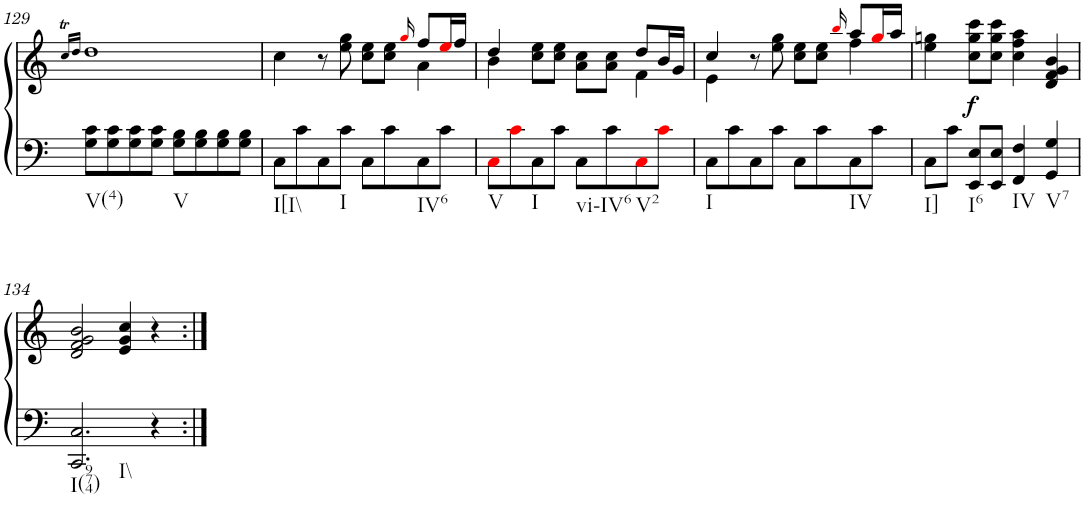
**kern	**kern	**dynam
*part1	*part1	*part1
*staff2	*staff1	*staff1/2
*I"Piano	*	*
*I'Pno.	*	*
!!LO:PB:g=z
*clefG2	*clefG2	*
*k[]	*k[]	*
*M4/4	*M4/4	*
*met(c)	*met(c)	*
=129	=129	=129
.	16qcc>/LL	.
.	16qdd/JJ	.
!LO:TX:b:t=V(4)	!	!
8G\ 8c\L	1dd	.
8G\ 8c\	.	.
8G\ 8c\	.	.
8G\ 8c\J	.	.
!LO:TX:b:t=V	!	!
8G\ 8B\L	.	.
8G\ 8B\	.	.
8G\ 8B\	.	.
8G\ 8B\J	.	.
=130	=130	=130
*	*^	*
!LO:TX:b:t=I[I\\	!	!	!
8C\L	4cc\	2ryy	.
8c\	.	.	.
8C\	8r	.	.
!LO:TX:b:t=I	!	!	!
8c\J	8ee\ 8gg\	.	.
8C\L	8cc\ 8ee\L	4ryy	.
8c\	8cc\ 8ee\J	.	.
.	16qggi/	.	.
!LO:TX:b:t=IV6	!	!	!
8C\	8ff/L	4a\	.
8c\J	16eei/L	.	.
.	16ff/JJ	.	.
=131	=131	=131	=131
!LO:TX:b:t=V	!	!	!
8Ci\L	4dd/	4b\	.
8ci\	.	.	.
!LO:TX:b:t=I	!	!	!
8C\	8cc\ 8ee\L	4ryy	.
8c\J	8cc\ 8ee\J	.	.
!LO:TX:b:t=vi-IV6	!	!	!
8C\L	8a\ 8cc\L	4ryy	.
8c\	8a\ 8cc\J	.	.
!LO:TX:b:t=V2	!	!	!
8Ci\	8dd/L	4f\	.
8ci\J	16b/L	.	.
.	16g/JJ	.	.
=132	=132	=132	=132
!LO:TX:b:t=I	!	!	!
8C\L	4cc/	4e\	.
8c\	.	.	.
8C\	8r	4ryy	.
8c\J	8ee\ 8gg\	.	.
8C\L	8cc\ 8ee\L	4ryy	.
8c\	8cc\ 8ee\J	.	.
.	16qbbi/	.	.
!LO:TX:b:t=IV	!	!	!
8C\	8aa/L	4ff\	.
8c\J	16ggi/L	.	.
.	16aa/JJ	.	.
*	*v	*v	*
=133	=133	=133
!LO:TX:b:t=I]	!	!
8C\L	4ee\ 4ggn\	.
8c\J	.	.
!LO:TX:b:t=I6	!	!
!	!	!LO:DY:b
8EE/ 8E/L	8cc\ 8gg\ 8ccc\L	f
8EE/ 8E/J	8cc\ 8gg\ 8ccc\J	.
!LO:TX:b:t=IV	!	!
4FF/ 4F/	4cc\ 4ff\ 4aa\	.
!LO:TX:b:t=V7	!	!
4GG/ 4G/	4d/ 4f/ 4g/ 4b/	.
!!LO:LB:g=z
=134	=134	=134
!LO:TX:b:t=I(974)	!	!
!LO:TX:b:t=I\\	!	!
2.CC/ 2.C/	2d/ 2f/ 2g/ 2b/	.
.	4e/ 4g/ 4cc/	.
4r	4r	.
=:|!	=:|!	=:|!
*-	*-	*-
